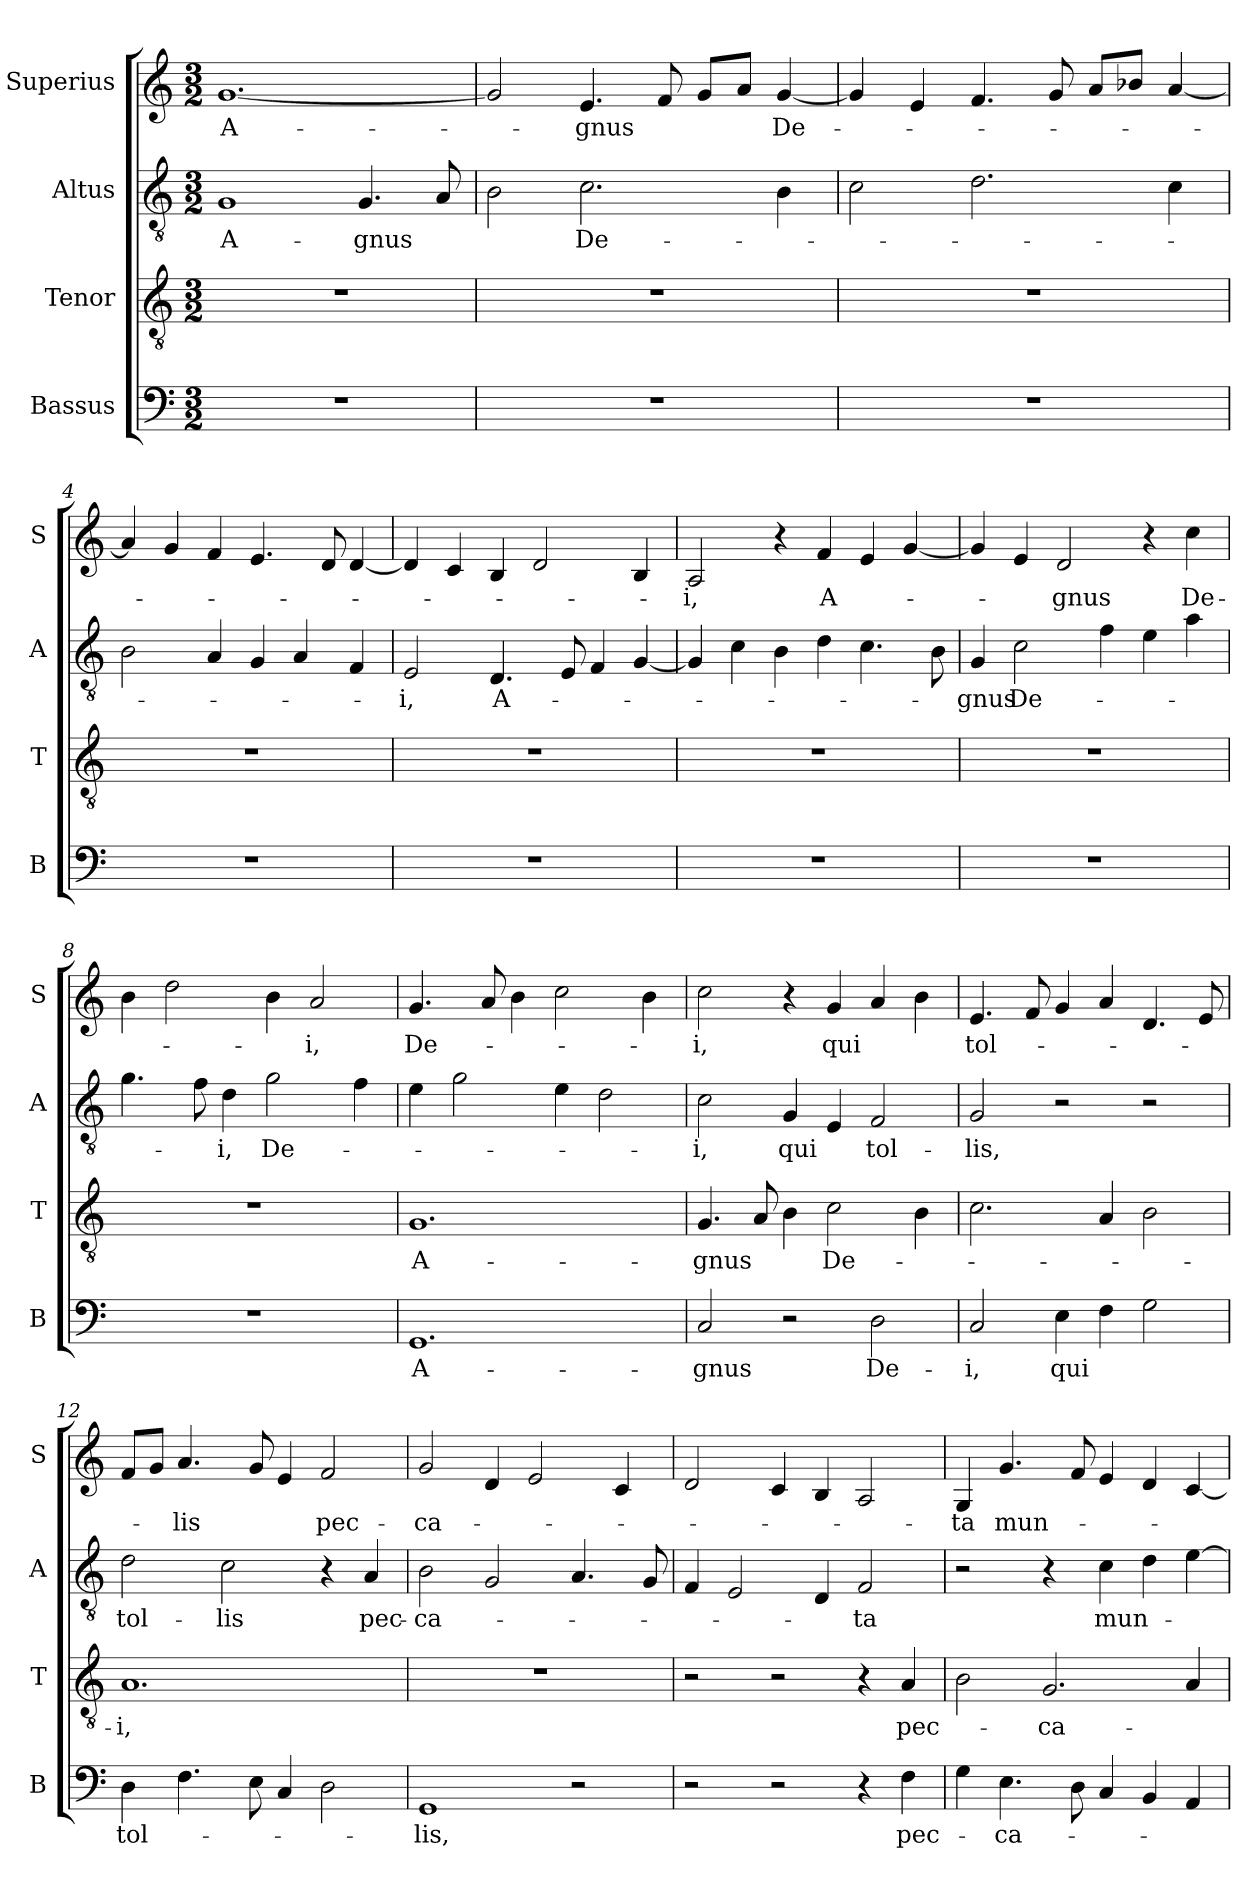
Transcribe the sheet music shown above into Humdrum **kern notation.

**kern	**text	**kern	**text	**kern	**text	**kern	**text
*part4	*part4	*part3	*part3	*part2	*part2	*part1	*part1
*staff4	*staff4	*staff3	*staff3	*staff2	*staff2	*staff1	*staff1
*I"Bassus	*	*I"Tenor	*	*I"Altus	*	*I"Superius	*
*I'B	*	*I'T	*	*I'A	*	*I'S	*
*clefF4	*	*clefGv2	*	*clefGv2	*	*clefG2	*
*k[]	*	*k[]	*	*k[]	*	*k[]	*
*M3/2	*	*M3/2	*	*M3/2	*	*M3/2	*
=1	=1	=1	=1	=1	=1	=1	=1
1.r	.	1.r	.	1G	A-	[1.g	A-
.	.	.	.	4.G	-gnus	.	.
.	.	.	.	8A	.	.	.
=2	=2	=2	=2	=2	=2	=2	=2
1.r	.	1.r	.	2B	.	2g]	.
.	.	.	.	2.c	De-	4.e	-gnus
.	.	.	.	.	.	8f	.
.	.	.	.	.	.	8gL	.
.	.	.	.	.	.	8aJ	.
.	.	.	.	4B	.	[4g	De-
=3	=3	=3	=3	=3	=3	=3	=3
1.r	.	1.r	.	2c	.	4g]	.
.	.	.	.	.	.	4e	.
.	.	.	.	2.d	.	4.f	.
.	.	.	.	.	.	8g	.
.	.	.	.	.	.	8aL	.
.	.	.	.	.	.	8b-iJ	.
.	.	.	.	4c	.	[4a	.
=4	=4	=4	=4	=4	=4	=4	=4
1.r	.	1.r	.	2B	.	4a]	.
.	.	.	.	.	.	4g	.
.	.	.	.	4A	.	4f	.
.	.	.	.	4G	.	4.e	.
.	.	.	.	4A	.	.	.
.	.	.	.	.	.	8d	.
.	.	.	.	4F	.	[4d	.
=5	=5	=5	=5	=5	=5	=5	=5
1.r	.	1.r	.	2E	-i,	4d]	.
.	.	.	.	.	.	4c	.
!	!	!	!	!	!LO:LY:i	!	!
.	.	.	.	4.D	A-	4B	.
.	.	.	.	.	.	2d	.
.	.	.	.	8E	.	.	.
.	.	.	.	4F	.	.	.
.	.	.	.	[4G	.	4B	.
=6	=6	=6	=6	=6	=6	=6	=6
1.r	.	1.r	.	4G]	.	2A	-i,
.	.	.	.	4c	.	.	.
.	.	.	.	4B	.	4r	.
!	!	!	!	!	!	!	!LO:LY:i
.	.	.	.	4d	.	4f	A-
.	.	.	.	4.c	.	4e	.
.	.	.	.	.	.	[4g	.
.	.	.	.	8B	.	.	.
=7	=7	=7	=7	=7	=7	=7	=7
!	!	!	!	!	!LO:LY:i	!	!
1.r	.	1.r	.	4G	-gnus	4g]	.
!	!	!	!	!	!LO:LY:i	!	!
.	.	.	.	2c	De-	4e	.
!	!	!	!	!	!	!	!LO:LY:i
.	.	.	.	.	.	2d	-gnus
.	.	.	.	4f	.	.	.
.	.	.	.	4e	.	4r	.
!	!	!	!	!	!	!	!LO:LY:i
.	.	.	.	4a	.	4cc	De-
=8	=8	=8	=8	=8	=8	=8	=8
1.r	.	1.r	.	4.g	.	4b	.
.	.	.	.	.	.	2dd	.
.	.	.	.	8f	.	.	.
!	!	!	!	!	!LO:LY:i	!	!
.	.	.	.	4d	-i,	.	.
!	!	!	!	!	!LO:LY:i	!	!
.	.	.	.	2g	De-	4b	.
!	!	!	!	!	!	!	!LO:LY:i
.	.	.	.	.	.	2a	-i,
.	.	.	.	4f	.	.	.
=9	=9	=9	=9	=9	=9	=9	=9
!	!	!	!	!	!	!	!LO:LY:i
1.GG	A-	1.G	A-	4e	.	4.g	De-
.	.	.	.	2g	.	.	.
.	.	.	.	.	.	8a	.
.	.	.	.	.	.	4b	.
.	.	.	.	4e	.	2cc	.
.	.	.	.	2d	.	.	.
.	.	.	.	.	.	4b	.
=10	=10	=10	=10	=10	=10	=10	=10
!	!	!	!	!	!LO:LY:i	!	!LO:LY:i
2C	-gnus	4.G	-gnus	2c	-i,	2cc	-i,
.	.	8A	.	.	.	.	.
!	!	!	!	!	!LO:LY:i	!	!
2r	.	4B	.	4G	qui	4r	.
.	.	2c	De-	4E	.	4g	qui
!	!	!	!	!	!LO:LY:i	!	!
2D	De-	.	.	2F	tol-	4a	.
.	.	4B	.	.	.	4b	.
=11	=11	=11	=11	=11	=11	=11	=11
!	!	!	!	!	!LO:LY:i	!	!
2C	-i,	2.c	.	2G	-lis,	4.e	tol-
.	.	.	.	.	.	8f	.
!	!LO:LY:i	!	!	!	!	!	!
4E	qui	.	.	2r	.	4g	.
4F	.	4A	.	.	.	4a	.
2G	.	2B	.	2r	.	4.d	.
.	.	.	.	.	.	8e	.
=12	=12	=12	=12	=12	=12	=12	=12
!	!LO:LY:i	!	!	!	!LO:LY:i	!	!
4D	tol-	1.A	-i,	2d	tol-	8fL	.
.	.	.	.	.	.	8gJ	.
4.F	.	.	.	.	.	4.a	-lis
!	!	!	!	!	!LO:LY:i	!	!
.	.	.	.	2c	-lis	.	.
8E	.	.	.	.	.	8g	.
4C	.	.	.	.	.	4e	.
2D	.	.	.	4r	.	2f	pec-
!	!	!	!	!	!LO:LY:i	!	!
.	.	.	.	4A	pec-	.	.
=13	=13	=13	=13	=13	=13	=13	=13
!	!LO:LY:i	!	!	!	!LO:LY:i	!	!
1GG	-lis,	1.r	.	2B	-ca-	2g	-ca-
.	.	.	.	2G	.	4d	.
.	.	.	.	.	.	2e	.
2r	.	.	.	4.A	.	.	.
.	.	.	.	.	.	4c	.
.	.	.	.	8G	.	.	.
=14	=14	=14	=14	=14	=14	=14	=14
2r	.	2r	.	4F	.	2d	.
.	.	.	.	2E	.	.	.
2r	.	2r	.	.	.	4c	.
.	.	.	.	4D	.	4B	.
!	!	!	!	!	!LO:LY:i	!	!
4r	.	4r	.	2F	-ta	2A	.
!	!LO:LY:i	!	!LO:LY:i	!	!	!	!
4F	pec-	4A	pec-	.	.	.	.
=15	=15	=15	=15	=15	=15	=15	=15
4G	.	2B	.	2r	.	4G	-ta
!	!LO:LY:i	!	!	!	!	!	!LO:LY:i
4.E	-ca-	.	.	.	.	4.g	mun-
!	!	!	!LO:LY:i	!	!	!	!
.	.	2.G	-ca-	4r	.	.	.
8D	.	.	.	.	.	8f	.
!	!	!	!	!	!LO:LY:i	!	!
4C	.	.	.	4c	mun-	4e	.
4BB	.	.	.	4d	.	4d	.
4AA	.	4A	.	[4e	.	[4c	.
=	=	=	=	=	=	=	=
*-	*-	*-	*-	*-	*-	*-	*-
